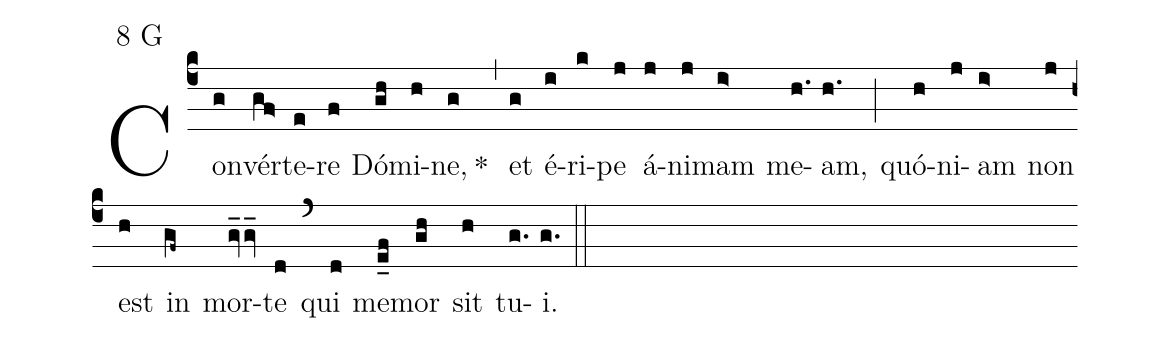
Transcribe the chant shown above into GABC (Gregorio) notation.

mode:8 G;
%%
(c4) Con(g)vér(gf>)te(e)re(f) Dó(gh)mi(h)ne,(g) *()(,) et(g) é(i)ri(k)pe(j) á(j)ni(j)mam(i>) me(h.)am,(h.) (;) quó(h)ni(j)am(i>) non(j) est(h) in(gf~) mor(gv_gv_)te(d) (`) qui(d) me(e_f)mor(gh) sit(h) tu(g.)i.(g.) (::)
